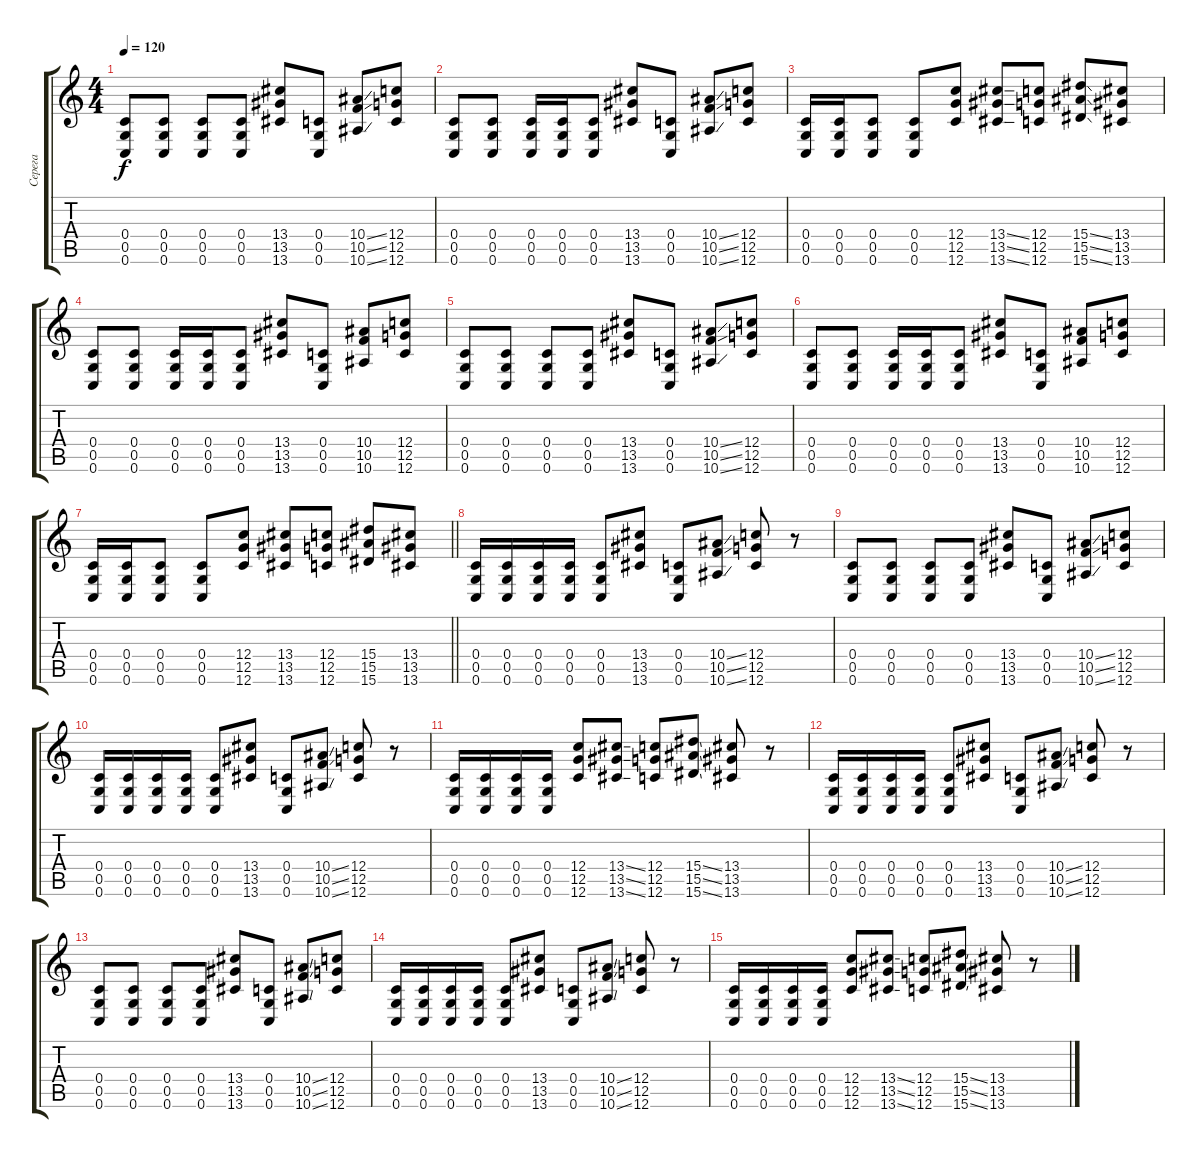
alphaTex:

\track ("Серега" "Серега") {instrument acousticguitarsteel}
\staff {score tabs}
\tuning (D4 A3 F3 C3 G2 C2) {hide}
\ts (4 4)
\tempo 120
\clef g2
\ks c
(0.4 0.5 0.6).8{dy f} (0.4 0.5 0.6).8 (0.4 0.5 0.6).8 (0.4 0.5 0.6).8 (13.4 13.5 13.6).8 (0.4 0.5 0.6).8 (10.4{ss} 10.5{ss} 10.6{ss}).8 (12.4 12.5 12.6).8 |
(0.4 0.5 0.6).8{instrument distortionguitar} (0.4 0.5 0.6).8 (0.4 0.5 0.6).16 (0.4 0.5 0.6).16 (0.4 0.5 0.6).8 (13.4 13.5 13.6).8 (0.4 0.5 0.6).8 (10.4{ss} 10.5{ss} 10.6{ss}).8 (12.4 12.5 12.6).8 |
(0.4 0.5 0.6).16 (0.4 0.5 0.6).16 (0.4 0.5 0.6).8 (0.4 0.5 0.6).8 (12.4 12.5 12.6).8 (13.4{ss} 13.5{ss} 13.6{ss}).8 (12.4 12.5 12.6).8 (15.4{ss} 15.5{ss} 15.6{ss}).8 (13.4 13.5 13.6).8 |
(0.4 0.5 0.6).8{instrument distortionguitar} (0.4 0.5 0.6).8 (0.4 0.5 0.6).16 (0.4 0.5 0.6).16 (0.4 0.5 0.6).8 (13.4 13.5 13.6).8 (0.4 0.5 0.6).8 (10.4 10.5 10.6).8 (12.4 12.5 12.6).8 |
(0.4 0.5 0.6).8 (0.4 0.5 0.6).8 (0.4 0.5 0.6).8 (0.4 0.5 0.6).8 (13.4 13.5 13.6).8 (0.4 0.5 0.6).8 (10.4{ss} 10.5{ss} 10.6{ss}).8 (12.4 12.5 12.6).8 |
(0.4 0.5 0.6).8{instrument distortionguitar} (0.4 0.5 0.6).8 (0.4 0.5 0.6).16 (0.4 0.5 0.6).16 (0.4 0.5 0.6).8 (13.4 13.5 13.6).8 (0.4 0.5 0.6).8 (10.4 10.5 10.6).8 (12.4 12.5 12.6).8 |
\barLineRight lightlight
(0.4 0.5 0.6).16 (0.4 0.5 0.6).16 (0.4 0.5 0.6).8 (0.4 0.5 0.6).8 (12.4 12.5 12.6).8 (13.4 13.5 13.6).8 (12.4 12.5 12.6).8 (15.4 15.5 15.6).8 (13.4 13.5 13.6).8 |
(0.4 0.5 0.6).16{instrument distortionguitar} (0.4 0.5 0.6).16 (0.4 0.5 0.6).16 (0.4 0.5 0.6).16 (0.4 0.5 0.6).8 (13.4 13.5 13.6).8 (0.4 0.5 0.6).8 (10.4{ss} 10.5{ss} 10.6{ss}).8 (12.4 12.5 12.6).8 r.8 |
(0.4 0.5 0.6).8 (0.4 0.5 0.6).8 (0.4 0.5 0.6).8 (0.4 0.5 0.6).8 (13.4 13.5 13.6).8 (0.4 0.5 0.6).8 (10.4{ss} 10.5{ss} 10.6{ss}).8 (12.4 12.5 12.6).8 |
(0.4 0.5 0.6).16{instrument distortionguitar} (0.4 0.5 0.6).16 (0.4 0.5 0.6).16 (0.4 0.5 0.6).16 (0.4 0.5 0.6).8 (13.4 13.5 13.6).8 (0.4 0.5 0.6).8 (10.4{ss} 10.5{ss} 10.6{ss}).8 (12.4 12.5 12.6).8 r.8 |
(0.4 0.5 0.6).16 (0.4 0.5 0.6).16 (0.4 0.5 0.6).16 (0.4 0.5 0.6).16 (12.4 12.5 12.6).8 (13.4{ss} 13.5{ss} 13.6{ss}).8 (12.4 12.5 12.6).8 (15.4{ss} 15.5{ss} 15.6{ss}).8 (13.4 13.5 13.6).8 r.8 |
(0.4 0.5 0.6).16{instrument distortionguitar} (0.4 0.5 0.6).16 (0.4 0.5 0.6).16 (0.4 0.5 0.6).16 (0.4 0.5 0.6).8 (13.4 13.5 13.6).8 (0.4 0.5 0.6).8 (10.4{ss} 10.5{ss} 10.6{ss}).8 (12.4 12.5 12.6).8 r.8 |
(0.4 0.5 0.6).8 (0.4 0.5 0.6).8 (0.4 0.5 0.6).8 (0.4 0.5 0.6).8 (13.4 13.5 13.6).8 (0.4 0.5 0.6).8 (10.4{ss} 10.5{ss} 10.6{ss}).8 (12.4 12.5 12.6).8 |
(0.4 0.5 0.6).16{instrument distortionguitar} (0.4 0.5 0.6).16 (0.4 0.5 0.6).16 (0.4 0.5 0.6).16 (0.4 0.5 0.6).8 (13.4 13.5 13.6).8 (0.4 0.5 0.6).8 (10.4{ss} 10.5{ss} 10.6{ss}).8 (12.4 12.5 12.6).8 r.8 |
(0.4 0.5 0.6).16 (0.4 0.5 0.6).16 (0.4 0.5 0.6).16 (0.4 0.5 0.6).16 (12.4 12.5 12.6).8 (13.4{ss} 13.5{ss} 13.6{ss}).8 (12.4 12.5 12.6).8 (15.4{ss} 15.5{ss} 15.6{ss}).8 (13.4 13.5 13.6).8 r.8
